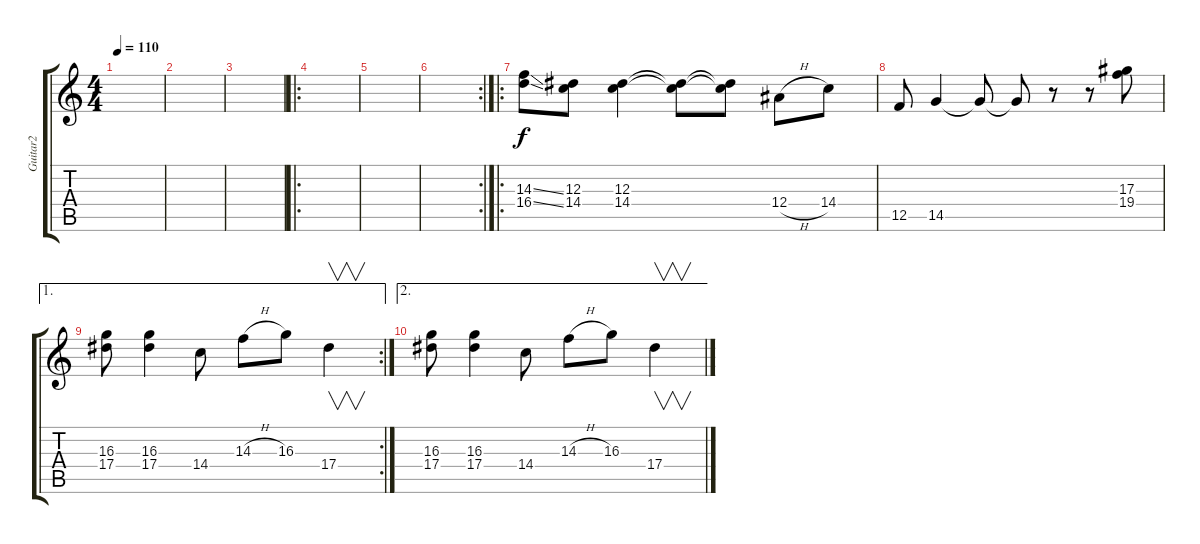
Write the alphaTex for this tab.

\track ("Guitar2" "Guitar2") {instrument acousticguitarnylon}
\staff {score tabs}
\tuning (C4 G3 Eb3 Bb2 F2 C2) {hide}
\ts (4 4)
\tempo 110
\clef g2
\ks c
|
|
|
\ro
|
|
\rc 2
|
\ro
(14.3{ss} 16.4{ss}).8 (12.3 14.4).8 (12.3 14.4).4 (12.3{t} 14.4{t}).8 (12.3{t} 14.4{t}).8 12.4{h}.8 14.4.8 |
12.5.8 14.5.4 14.5{t}.8 14.5{t}.8 r.8 r.8 (17.3 19.4).8 |
\ae 1
\rc 2
(16.3 17.4).8 (16.3 17.4).4 14.4.8 14.3{h}.8 16.3.8 17.4.4{v} |
\ae 2
(16.3 17.4).8 (16.3 17.4).4 14.4.8 14.3{h}.8 16.3.8 17.4.4{v}
